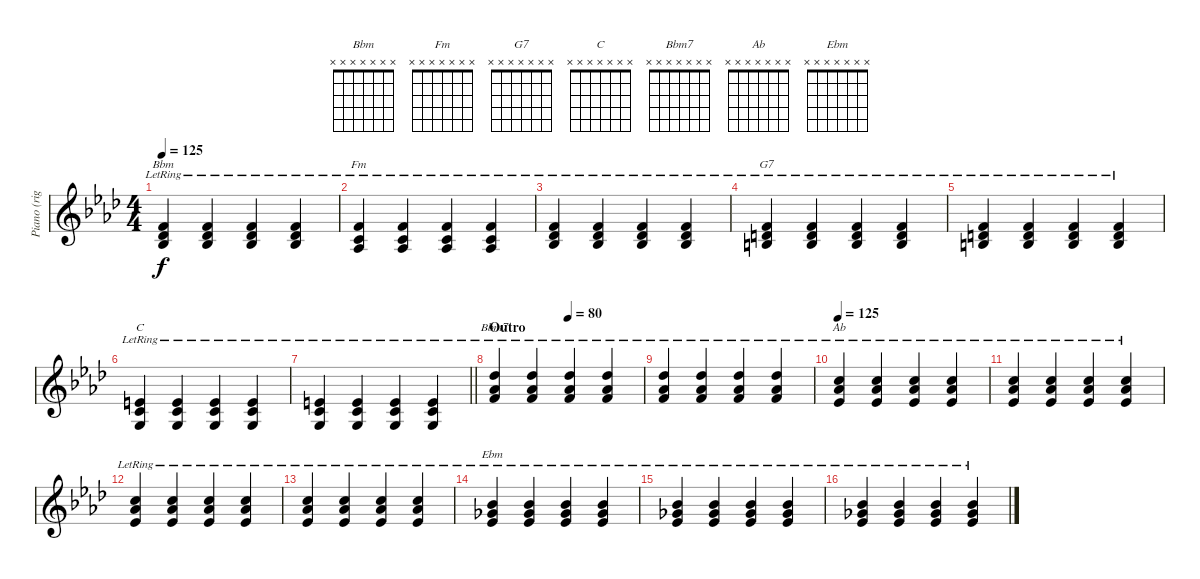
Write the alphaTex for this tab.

\track ("Piano (right hand)" "Piano (rig") {instrument acousticgrandpiano}
\staff {score}
\tuning (E4 B3 G3 D3 A2 E2 B1) {hide}
\chord ("Bbm" x x x x x x x)
\chord ("Fm" x x x x x x x)
\chord ("G7" x x x x x x x)
\chord ("C" x x x x x x x)
\chord ("Bbm7" x x x x x x x)
\chord ("Ab" x x x x x x x)
\chord ("Ebm" x x x x x x x)
\ts (4 4)
\tempo 125
\clef g2
\ks fminor
(1.1{lr} 2.2{lr} 3.3{lr}).4{ch "Bbm" dy f} (1.1{lr} 2.2{lr} 3.3{lr}).4 (1.1{lr} 2.2{lr} 3.3{lr}).4 (1.1{lr} 2.2{lr} 3.3{lr}).4 |
(1.1{lr} 1.2{lr} 1.3{lr}).4{ch "Fm"} (1.1{lr} 1.2{lr} 1.3{lr}).4 (1.1{lr} 1.2{lr} 1.3{lr}).4 (1.1{lr} 1.2{lr} 1.3{lr}).4 |
(1.1{lr} 2.2{lr} 3.3{lr}).4 (1.1{lr} 2.2{lr} 3.3{lr}).4 (1.1{lr} 2.2{lr} 3.3{lr}).4 (1.1{lr} 2.2{lr} 3.3{lr}).4 |
(1.1{lr} 3.2{lr} 4.3{lr}).4{ch "G7"} (1.1{lr} 3.2{lr} 4.3{lr}).4 (1.1{lr} 3.2{lr} 4.3{lr}).4 (1.1{lr} 3.2{lr} 4.3{lr}).4 |
(1.1{lr} 3.2{lr} 4.3{lr}).4 (1.1{lr} 3.2{lr} 4.3{lr}).4 (1.1{lr} 3.2{lr} 4.3{lr}).4 (1.1{lr} 3.2{lr} 4.3{lr}).4 |
(0.1{lr} 1.2{lr} 0.3{lr}).4{ch "C"} (0.1{lr} 1.2{lr} 0.3{lr}).4 (0.1{lr} 1.2{lr} 0.3{lr}).4 (0.1{lr} 1.2{lr} 0.3).4 |
\barLineRight lightlight
(0.1{lr} 1.2{lr} 0.3{lr}).4 (0.1{lr} 1.2{lr} 0.3{lr}).4 (0.1{lr} 1.2{lr} 0.3{lr}).4 (0.1{lr} 1.2{lr} 0.3).4 |
\section ("" "Outro")
\tempo (80 0.5)
(9.1{lr} 9.2{lr} 10.3{lr}).4{ch "Bbm7"} (9.1{lr} 9.2{lr} 10.3{lr}).4 (9.1{lr} 9.2{lr} 10.3{lr}).4 (9.1{lr} 9.2{lr} 10.3{lr}).4 |
(9.1{lr} 9.2{lr} 10.3{lr}).4 (9.1{lr} 9.2{lr} 10.3{lr}).4 (9.1{lr} 9.2{lr} 10.3{lr}).4 (9.1{lr} 9.2{lr} 10.3{lr}).4 |
\tempo 125
(8.1{lr} 9.2{lr} 8.3{lr}).4{ch "Ab"} (8.1{lr} 9.2{lr} 8.3{lr}).4 (8.1{lr} 9.2{lr} 8.3{lr}).4 (8.1{lr} 9.2{lr} 8.3{lr}).4 |
(8.1{lr} 9.2{lr} 8.3{lr}).4 (8.1{lr} 9.2{lr} 8.3{lr}).4 (8.1{lr} 9.2{lr} 8.3{lr}).4 (8.1{lr} 9.2{lr} 8.3{lr}).4 |
(8.1{lr} 9.2{lr} 8.3{lr}).4 (8.1{lr} 9.2{lr} 8.3{lr}).4 (8.1{lr} 9.2{lr} 8.3{lr}).4 (8.1{lr} 9.2{lr} 8.3{lr}).4 |
(8.1{lr} 9.2{lr} 8.3{lr}).4 (8.1{lr} 9.2{lr} 8.3{lr}).4 (8.1{lr} 9.2{lr} 8.3{lr}).4 (8.1{lr} 9.2{lr} 8.3{lr}).4 |
(6.1{lr} 7.2{lr} 8.3{lr}).4{ch "Ebm"} (6.1{lr} 7.2{lr} 8.3{lr}).4 (6.1{lr} 7.2{lr} 8.3{lr}).4 (6.1{lr} 7.2{lr} 8.3{lr}).4 |
(6.1{lr} 7.2{lr} 8.3{lr}).4 (6.1{lr} 7.2{lr} 8.3{lr}).4 (6.1{lr} 7.2{lr} 8.3{lr}).4 (6.1{lr} 7.2{lr} 8.3{lr}).4 |
(6.1{lr} 7.2{lr} 8.3{lr}).4 (6.1{lr} 7.2{lr} 8.3{lr}).4 (6.1{lr} 7.2{lr} 8.3{lr}).4 (6.1{lr} 7.2{lr} 8.3{lr}).4
